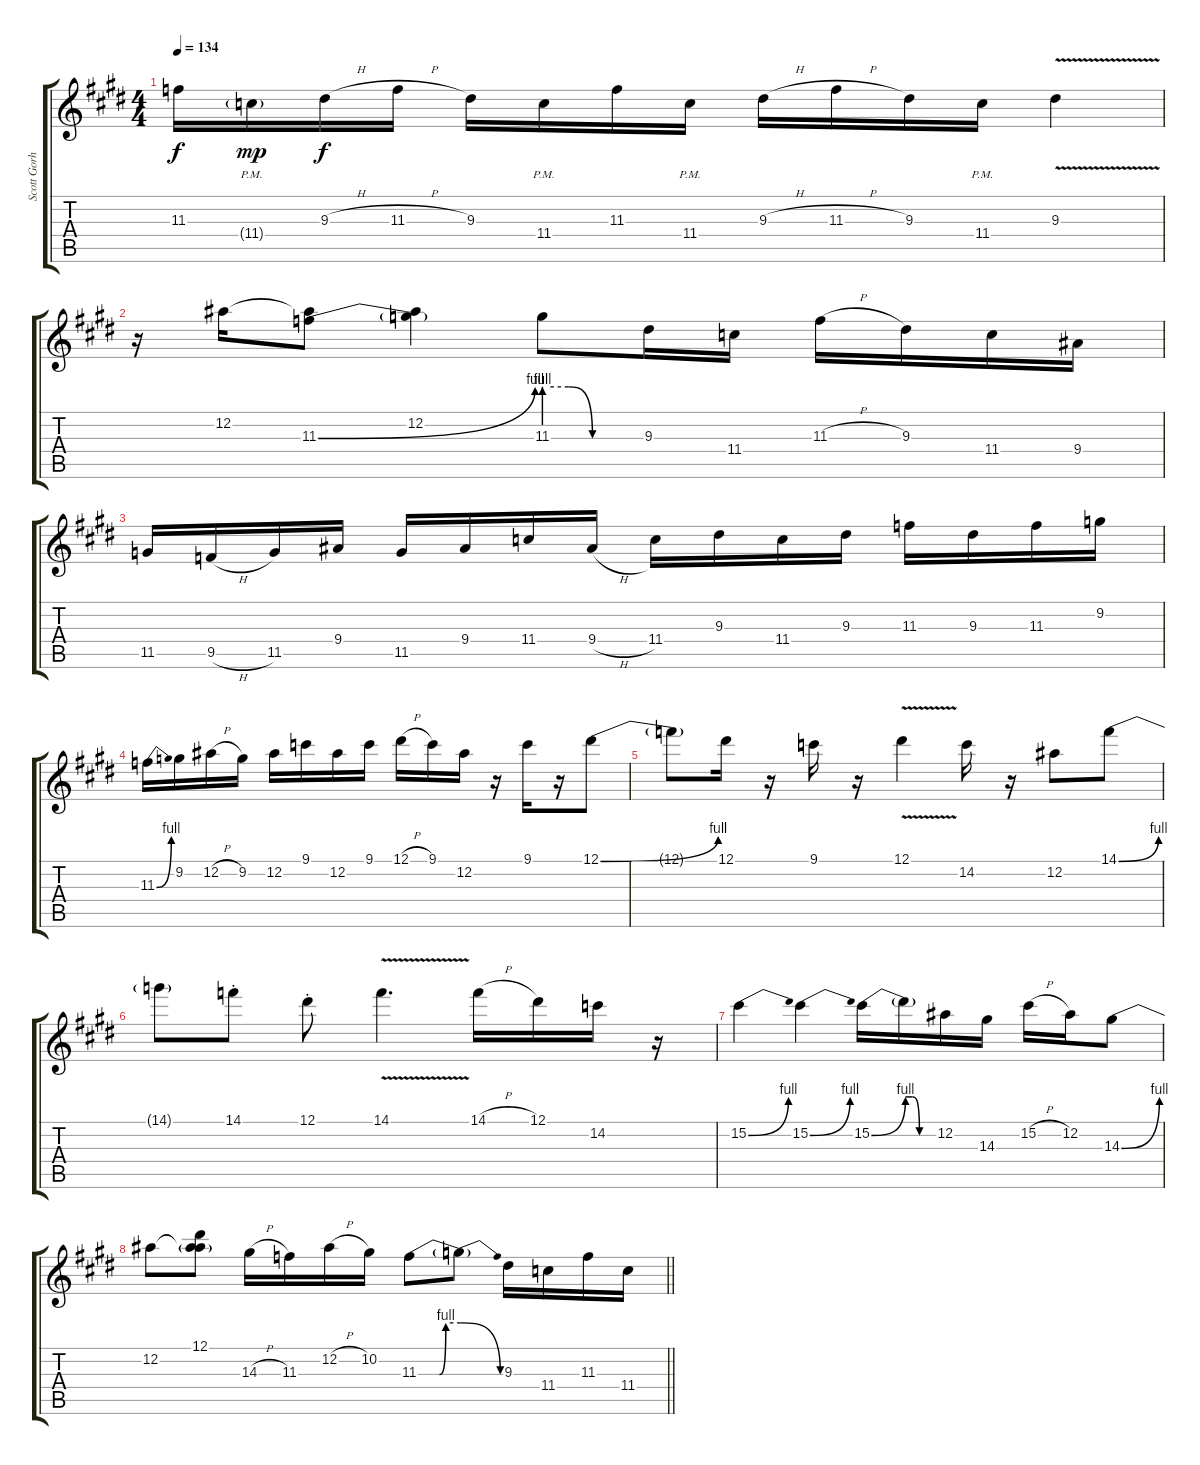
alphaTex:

\track ("Scott Gorham" "Scott Gorh") {instrument overdrivenguitar}
\staff {score tabs}
\tuning (Eb4 Bb3 Gb3 Db3 Ab2 Eb2) {hide}
\ts (4 4)
\tempo 134
\clef g2
\ks e
11.3.16{dy f} 11.4{g pm}.16{dy mp} 9.3{h}.16{dy f} 11.3{h}.16 9.3.16 11.4{pm}.16 11.3.16 11.4{pm}.16 9.3{h}.16 11.3{h}.16 9.3.16 11.4{pm}.16 9.3{v}.4 |
r.16 12.2.16 (12.2{t} 11.3{be (bend 0 0 60 4)}).8 (12.2 11.3{t}).4 11.3{be (custom 0 4 15 4 30 0 60 0)}.8 9.3.16 11.4.16 11.3{h}.16 9.3.16 11.4.16 9.4.16 |
11.5.16 9.5{h}.16 11.5.16 9.4.16 11.5.16 9.4.16 11.4.16 9.4{h}.16 11.4.16 9.3.16 11.4.16 9.3.16 11.3.16 9.3.16 11.3.16 9.2.16 |
11.3{be (bend 0 0 60 4)}.16 9.2.16 12.2{h}.16 9.2.16 12.2.16 9.1.16 12.2.16 9.1.16 12.1{h}.16 9.1.16 12.2.16 r.16 9.1.16 r.16 12.1{be (bend 0 0 60 4)}.8 |
12.1{t}.8 12.1.16 r.16 9.1.16 r.16 12.1{v}.4 14.2.16 r.16 12.2.8 14.1{be (bend 0 0 60 4)}.8 |
14.1{t}.8 14.1{st}.8 12.1{st}.8 14.1{v}.4{d} 14.1{h}.16 12.1.16 14.2.16 r.16 |
15.2{be (bend 0 0 60 4)}.4 15.2{be (bend 0 0 60 4)}.4 15.2{be (bend 0 0 60 4)}.16 15.2{be (custom 0 4 15 4 30 0 60 0) t}.16 12.2.16 14.3.16 15.2{h}.16 12.2.16 14.3{be (bend 0 0 60 4)}.8 |
\barLineRight lightlight
12.2.8 (12.1 12.2{t} 14.3{t}).8 14.3{h}.16 11.3.16 12.2{h}.16 10.2.16 11.3{be (custom 0 0 30 0 39 4 60 4)}.8 11.3{be (release 0 4 60 0) t}.8 9.3.16 11.4.16 11.3.16 11.4.16
